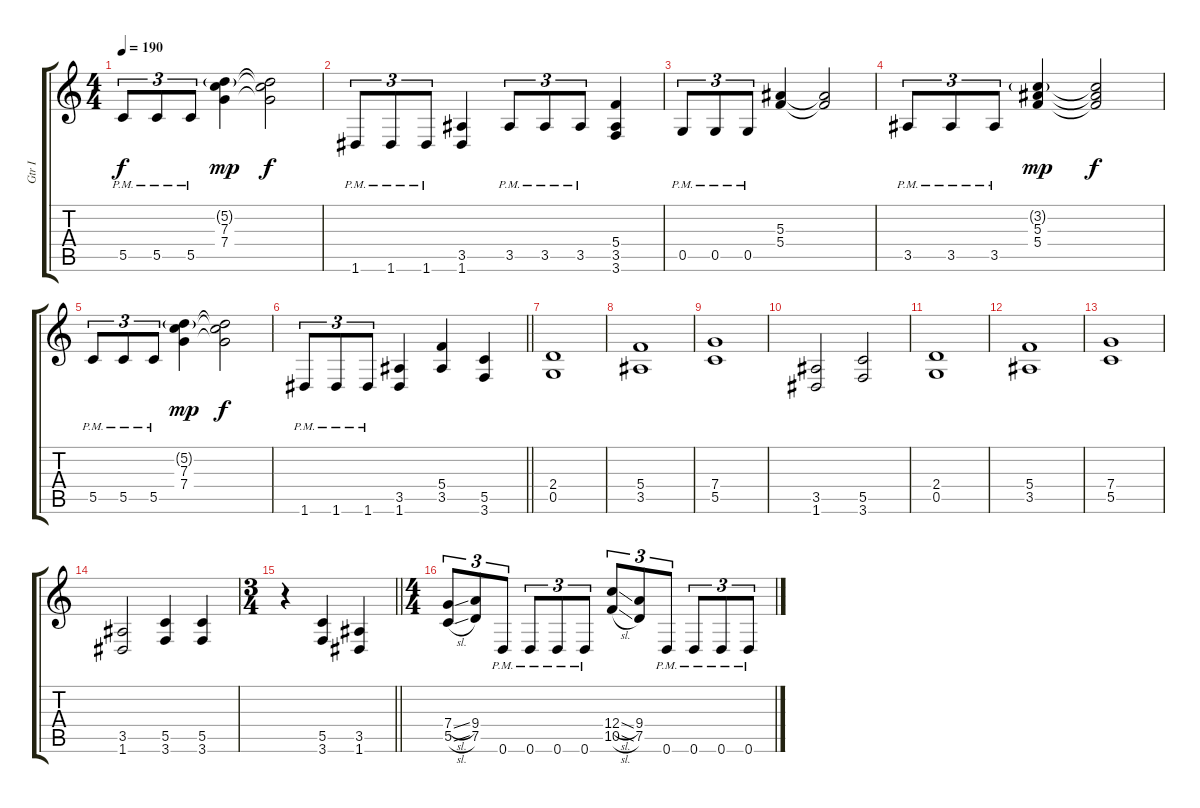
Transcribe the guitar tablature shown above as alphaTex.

\track ("Gtr I" "Gtr I") {instrument distortionguitar}
\staff {score tabs}
\tuning (D4 A3 F3 C3 G2 D2) {hide}
\ts (4 4)
\tempo 190
\clef g2
\ks c
5.5{pm}.8{tu (3 2) dy f} 5.5{pm}.8{tu (3 2)} 5.5{pm}.8{tu (3 2)} (5.2{g} 7.3 7.4).4{dy mp} (5.2{t} 7.3{t} 7.4{t}).2{dy f} |
1.6{pm}.8{tu (3 2)} 1.6{pm}.8{tu (3 2)} 1.6{pm}.8{tu (3 2)} (3.5 1.6).4 3.5{pm}.8{tu (3 2)} 3.5{pm}.8{tu (3 2)} 3.5{pm}.8{tu (3 2)} (5.4 3.5 3.6).4 |
0.5{pm}.8{tu (3 2)} 0.5{pm}.8{tu (3 2)} 0.5{pm}.8{tu (3 2)} (5.3 5.4).4 (5.3{t} 5.4{t}).2 |
3.5{pm}.8{tu (3 2)} 3.5{pm}.8{tu (3 2)} 3.5{pm}.8{tu (3 2)} (3.2{g} 5.3 5.4).4{dy mp} (3.2{t} 5.3{t} 5.4{t}).2{dy f} |
5.5{pm}.8{tu (3 2)} 5.5{pm}.8{tu (3 2)} 5.5{pm}.8{tu (3 2)} (5.2{g} 7.3 7.4).4{dy mp} (5.2{t} 7.3{t} 7.4{t}).2{dy f} |
\barLineRight lightlight
1.6{pm}.8{tu (3 2)} 1.6{pm}.8{tu (3 2)} 1.6{pm}.8{tu (3 2)} (3.5 1.6).4 (5.4 3.5).4 (5.5 3.6).4 |
(2.4 0.5).1 |
(5.4 3.5).1 |
(7.4 5.5).1 |
(3.5 1.6).2 (5.5 3.6).2 |
(2.4 0.5).1 |
(5.4 3.5).1 |
(7.4 5.5).1 |
(3.5 1.6).2 (5.5 3.6).4 (5.5 3.6).4 |
\ts (3 4)
\barLineRight lightlight
r.4 (5.5 3.6).4 (3.5 1.6).4 |
\ts (4 4)
(7.4{sl} 5.5{sl}).8{tu (3 2)} (9.4 7.5).8{tu (3 2)} 0.6{pm}.8{tu (3 2)} 0.6{pm}.8{tu (3 2)} 0.6{pm}.8{tu (3 2)} 0.6{pm}.8{tu (3 2)} (12.4{sl} 10.5{sl}).8{tu (3 2)} (9.4 7.5).8{tu (3 2)} 0.6{pm}.8{tu (3 2)} 0.6{pm}.8{tu (3 2)} 0.6{pm}.8{tu (3 2)} 0.6{pm}.8{tu (3 2)}
